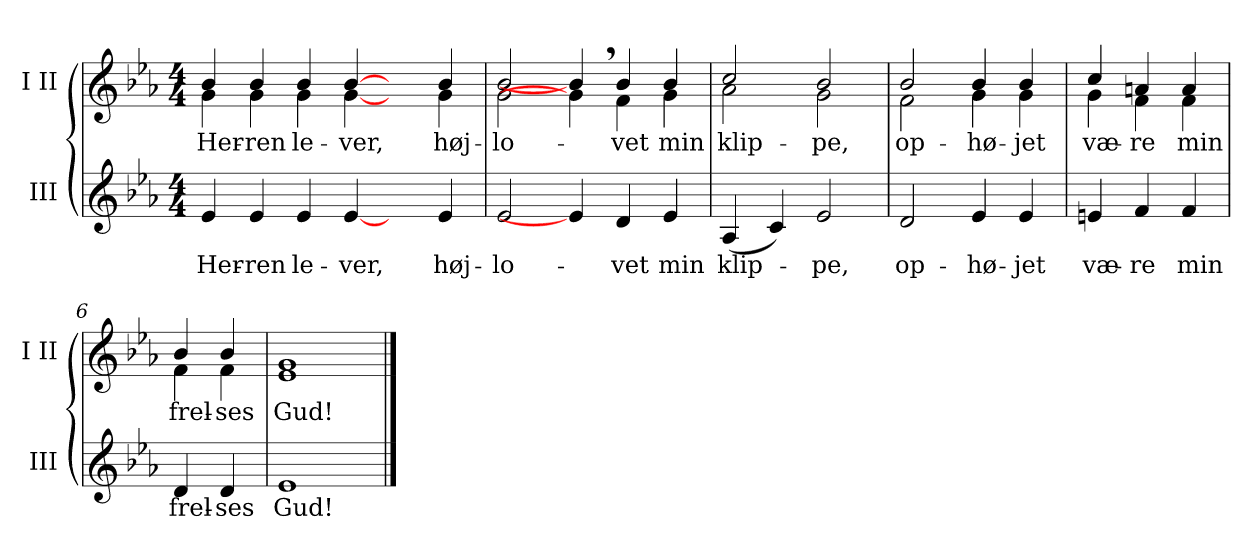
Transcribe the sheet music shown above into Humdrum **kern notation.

**kern	**text	**kern	**text
*part2	*part2	*part1	*part1
*staff2	*staff2	*staff1	*staff1
*I"III	*	*I"I II	*
*I'III	*	*I'I II	*
*clefG2	*	*clefG2	*
*k[b-e-a-]	*	*k[b-e-a-]	*
*M4/4	*	*M4/4	*
=1	=1	=1	=1
!	!LO:LY:b	!	!LO:LY:b
*	*	*^	*
4e-/	Her-	4b-/	4g\	Her-
!	!LO:LY:b	!	!	!LO:LY:b
4e-/	-ren	4b-/	4g\	-ren
!	!LO:LY:b	!	!	!LO:LY:b
4e-/	le-	4b-/	4g\	le-
!	!LO:LY:b	!	!	!LO:LY:b
[4e-/	-ver,	[4b-/	[4g\	-ver,
4ryy	.	4ryy	4ryy	.
!	!LO:LY:b	!	!	!LO:LY:b
4e-/	høj-	4b-/	4g\	høj-
=2	=2	=2	=2	=2
!	!LO:LY:b	!	!	!LO:LY:b
2e-/	-lo-	2b-/	2g\	-lo-
4e-/]	.	4b-,/]	4g\]	.
!	!LO:LY:b	!	!	!LO:LY:b
4d/	-vet	4b-/	4f\	-vet
!	!LO:LY:b	!	!	!LO:LY:b
4e-/	min	4b-/	4g\	min
=3	=3	=3	=3	=3
!	!LO:LY:b	!	!	!LO:LY:b
(<4A-/	klip-	2cc/	2a-\	klip-
4c/)	.	.	.	.
!	!LO:LY:b	!	!	!LO:LY:b
2e-/	-pe,	2b-/	2g\	-pe,
!!LO:LB:g=z	!!
=4	=4	=4	=4	=4
!	!LO:LY:b	!	!	!LO:LY:b
2d/	op-	2b-/	2f\	op-
!	!LO:LY:b	!	!	!LO:LY:b
4e-/	-hø-	4b-/	4g\	-hø-
!	!LO:LY:b	!	!	!LO:LY:b
4e-/	-jet	4b-/	4g\	-jet
=5	=5	=5	=5	=5
!	!LO:LY:b	!	!	!LO:LY:b
4en/	væ-	4cc/	4g\	væ-
!	!LO:LY:b	!	!	!LO:LY:b
4f/	-re	4an/	4f\	-re
!	!LO:LY:b	!	!	!LO:LY:b
4f/	min	4a/	4f\	min
=6	=6	=6	=6	=6
!	!LO:LY:b	!	!	!LO:LY:b
4d/	frel-	4b-/	4f\	frel-
!	!LO:LY:b	!	!	!LO:LY:b
4d/	-ses	4b-/	4f\	-ses
=7	=7	=7	=7	=7
!	!LO:LY:b	!	!	!LO:LY:b
1e-	Gud!	1g	1e-	Gud!
*	*	*v	*v	*
==	==	==	==
*-	*-	*-	*-
